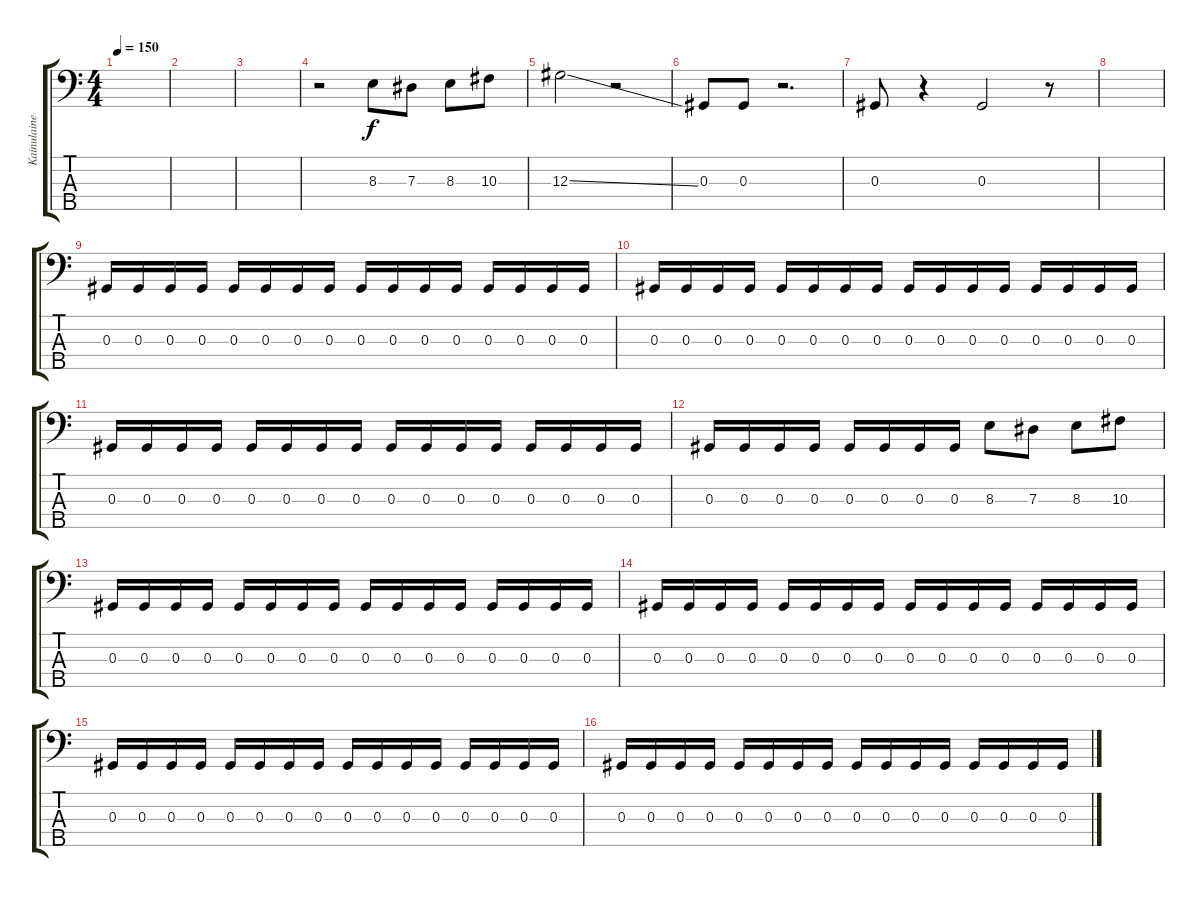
\track ("Kainulainen" "Kainulaine") {instrument electricbassfinger}
\staff {score tabs}
\tuning (Gb2 Db2 Ab1 Eb1 Bb0) {hide}
\ts (4 4)
\tempo 150
\clef f4
\ks c
|
|
|
r.2 8.3.8 7.3.8 8.3.8 10.3.8 |
12.3{ss}.2 r.2 |
0.3.8 0.3.8 r.2{d} |
0.3.8 r.4 0.3.2 r.8 |
|
0.3.16 0.3.16 0.3.16 0.3.16 0.3.16 0.3.16 0.3.16 0.3.16 0.3.16 0.3.16 0.3.16 0.3.16 0.3.16 0.3.16 0.3.16 0.3.16 |
0.3.16 0.3.16 0.3.16 0.3.16 0.3.16 0.3.16 0.3.16 0.3.16 0.3.16 0.3.16 0.3.16 0.3.16 0.3.16 0.3.16 0.3.16 0.3.16 |
0.3.16 0.3.16 0.3.16 0.3.16 0.3.16 0.3.16 0.3.16 0.3.16 0.3.16 0.3.16 0.3.16 0.3.16 0.3.16 0.3.16 0.3.16 0.3.16 |
0.3.16 0.3.16 0.3.16 0.3.16 0.3.16 0.3.16 0.3.16 0.3.16 8.3.8 7.3.8 8.3.8 10.3.8 |
0.3.16 0.3.16 0.3.16 0.3.16 0.3.16 0.3.16 0.3.16 0.3.16 0.3.16 0.3.16 0.3.16 0.3.16 0.3.16 0.3.16 0.3.16 0.3.16 |
0.3.16 0.3.16 0.3.16 0.3.16 0.3.16 0.3.16 0.3.16 0.3.16 0.3.16 0.3.16 0.3.16 0.3.16 0.3.16 0.3.16 0.3.16 0.3.16 |
0.3.16 0.3.16 0.3.16 0.3.16 0.3.16 0.3.16 0.3.16 0.3.16 0.3.16 0.3.16 0.3.16 0.3.16 0.3.16 0.3.16 0.3.16 0.3.16 |
0.3.16 0.3.16 0.3.16 0.3.16 0.3.16 0.3.16 0.3.16 0.3.16 0.3.16 0.3.16 0.3.16 0.3.16 0.3.16 0.3.16 0.3.16 0.3.16
